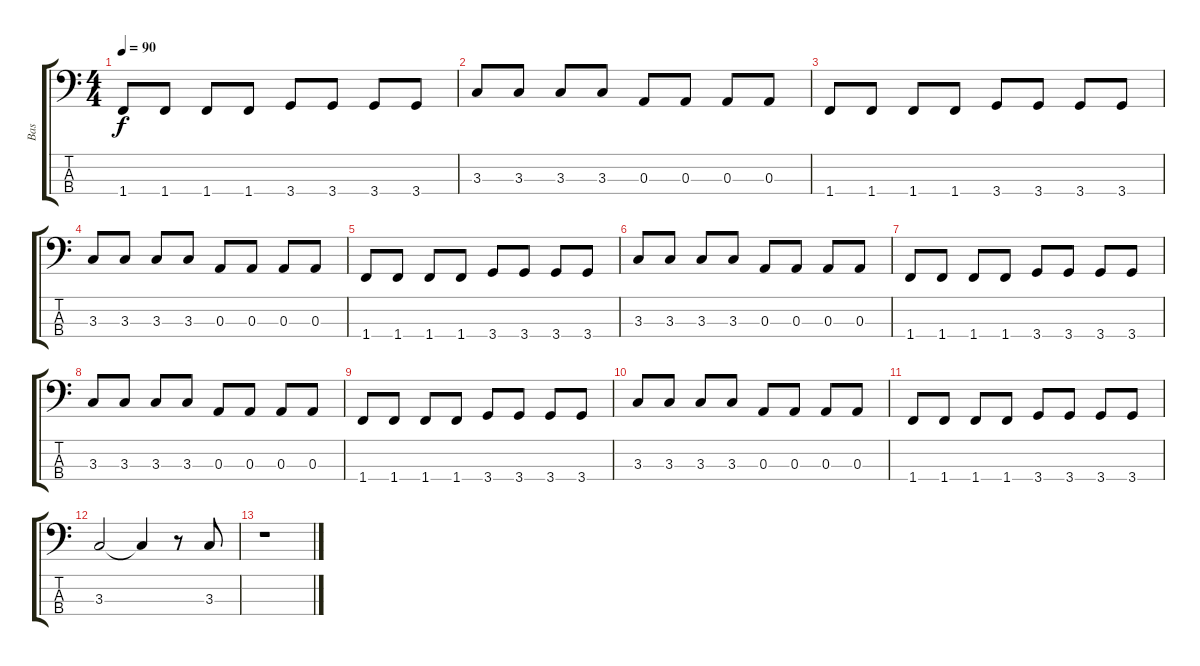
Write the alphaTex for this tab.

\track ("Bas" "Bas") {instrument electricbassfinger}
\staff {score tabs}
\tuning (G2 D2 A1 E1) {hide}
\ts (4 4)
\tempo 90
\clef f4
\ks c
1.4.8{dy f} 1.4.8 1.4.8 1.4.8 3.4.8 3.4.8 3.4.8 3.4.8 |
3.3.8 3.3.8 3.3.8 3.3.8 0.3.8 0.3.8 0.3.8 0.3.8 |
1.4.8 1.4.8 1.4.8 1.4.8 3.4.8 3.4.8 3.4.8 3.4.8 |
3.3.8 3.3.8 3.3.8 3.3.8 0.3.8 0.3.8 0.3.8 0.3.8 |
1.4.8 1.4.8 1.4.8 1.4.8 3.4.8 3.4.8 3.4.8 3.4.8 |
3.3.8 3.3.8 3.3.8 3.3.8 0.3.8 0.3.8 0.3.8 0.3.8 |
1.4.8 1.4.8 1.4.8 1.4.8 3.4.8 3.4.8 3.4.8 3.4.8 |
3.3.8 3.3.8 3.3.8 3.3.8 0.3.8 0.3.8 0.3.8 0.3.8 |
1.4.8 1.4.8 1.4.8 1.4.8 3.4.8 3.4.8 3.4.8 3.4.8 |
3.3.8 3.3.8 3.3.8 3.3.8 0.3.8 0.3.8 0.3.8 0.3.8 |
1.4.8 1.4.8 1.4.8 1.4.8 3.4.8 3.4.8 3.4.8 3.4.8 |
3.3.2 3.3{t}.4 r.8 3.3.8 |
r.1
